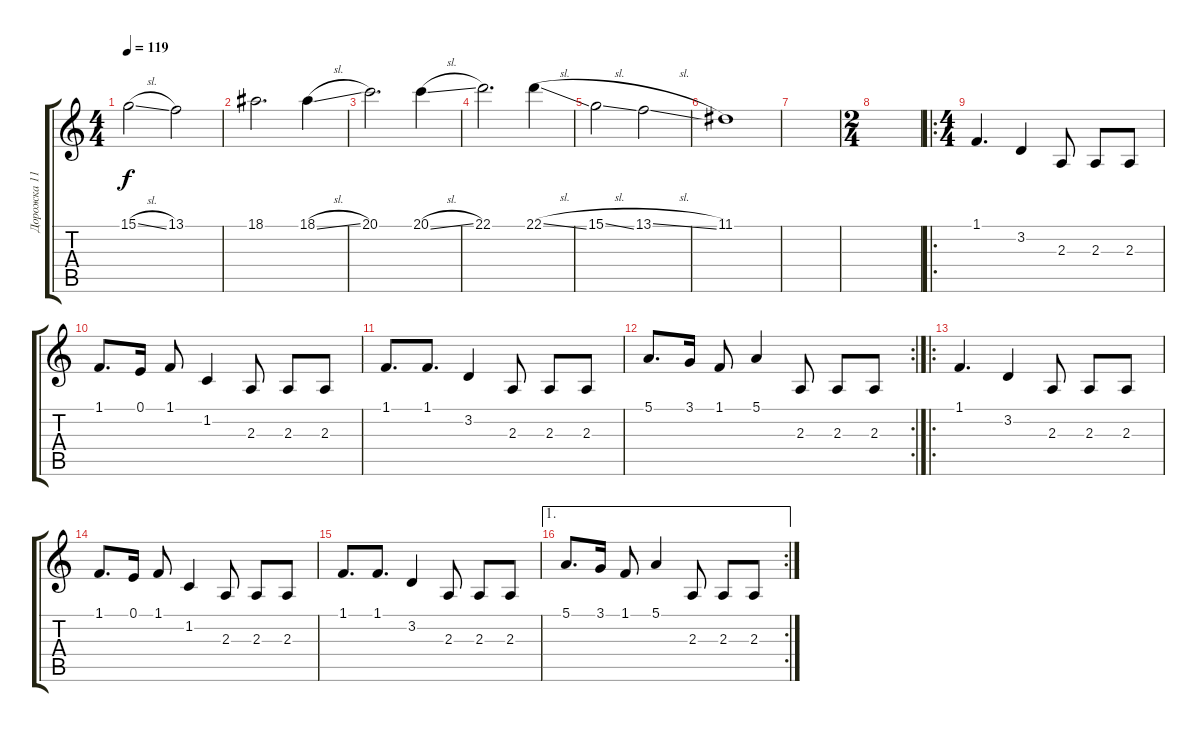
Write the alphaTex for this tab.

\track ("Дорожка 11" "Дорожка 11") {instrument synthstrings1}
\staff {score tabs}
\tuning (E4 B3 G3 D3 A2 E2) {hide}
\ts (4 4)
\tempo 119
\clef g2
\ks c
15.1{sl}.2{dy f} 13.1.2 |
18.1.2{d} 18.1{sl}.4 |
20.1.2{d} 20.1{sl}.4 |
22.1.2{d} 22.1{sl}.4 |
15.1{sl}.2 13.1{sl}.2 |
11.1.1 |
|
\ts (2 4)
|
\ro
\ts (4 4)
1.1.4{d} 3.2.4 2.3.8 2.3.8 2.3.8 |
1.1.8{d} 0.1.16 1.1.8 1.2.4 2.3.8 2.3.8 2.3.8 |
1.1.8{d} 1.1.8{d} 3.2.4 2.3.8 2.3.8 2.3.8 |
\rc 2
5.1.8{d} 3.1.16 1.1.8 5.1.4 2.3.8 2.3.8 2.3.8 |
\ro
1.1.4{d} 3.2.4 2.3.8 2.3.8 2.3.8 |
1.1.8{d} 0.1.16 1.1.8 1.2.4 2.3.8 2.3.8 2.3.8 |
1.1.8{d} 1.1.8{d} 3.2.4 2.3.8 2.3.8 2.3.8 |
\ae 1
\rc 2
5.1.8{d} 3.1.16 1.1.8 5.1.4 2.3.8 2.3.8 2.3.8
